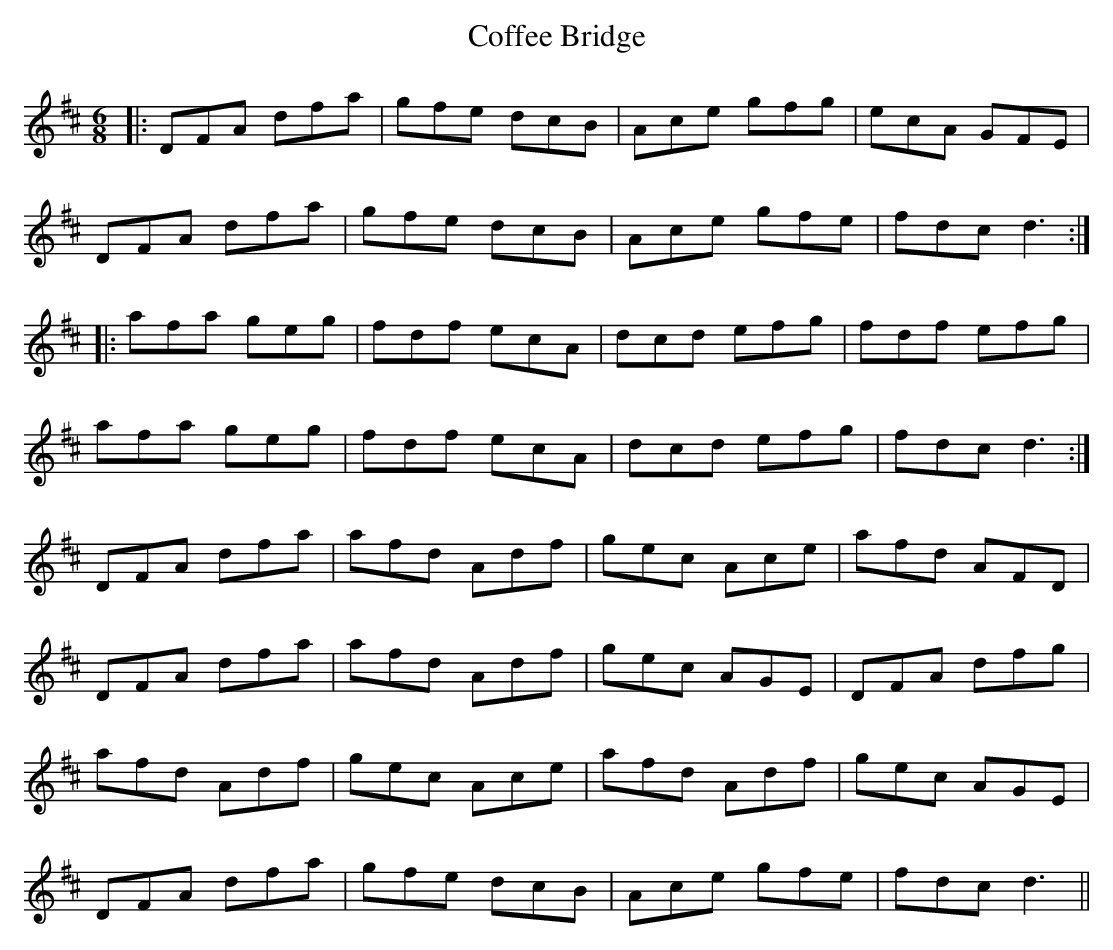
X:1
T: Coffee Bridge
M: 6/8
L: 1/8
K: Dmaj
|:DFA dfa|gfe dcB|Ace gfg|ecA GFE|
DFA dfa|gfe dcB|Ace gfe|fdc d3:|
|:afa geg|fdf ecA|dcd efg|fdf efg|
afa geg|fdf ecA|dcd efg|fdc d3:|
DFA dfa|afd Adf|gec Ace|afd AFD|
DFA dfa|afd Adf|gec AGE|DFA dfg|
afd Adf|gec Ace|afd Adf|gec AGE|
DFA dfa|gfe dcB|Ace gfe|fdc d3||
